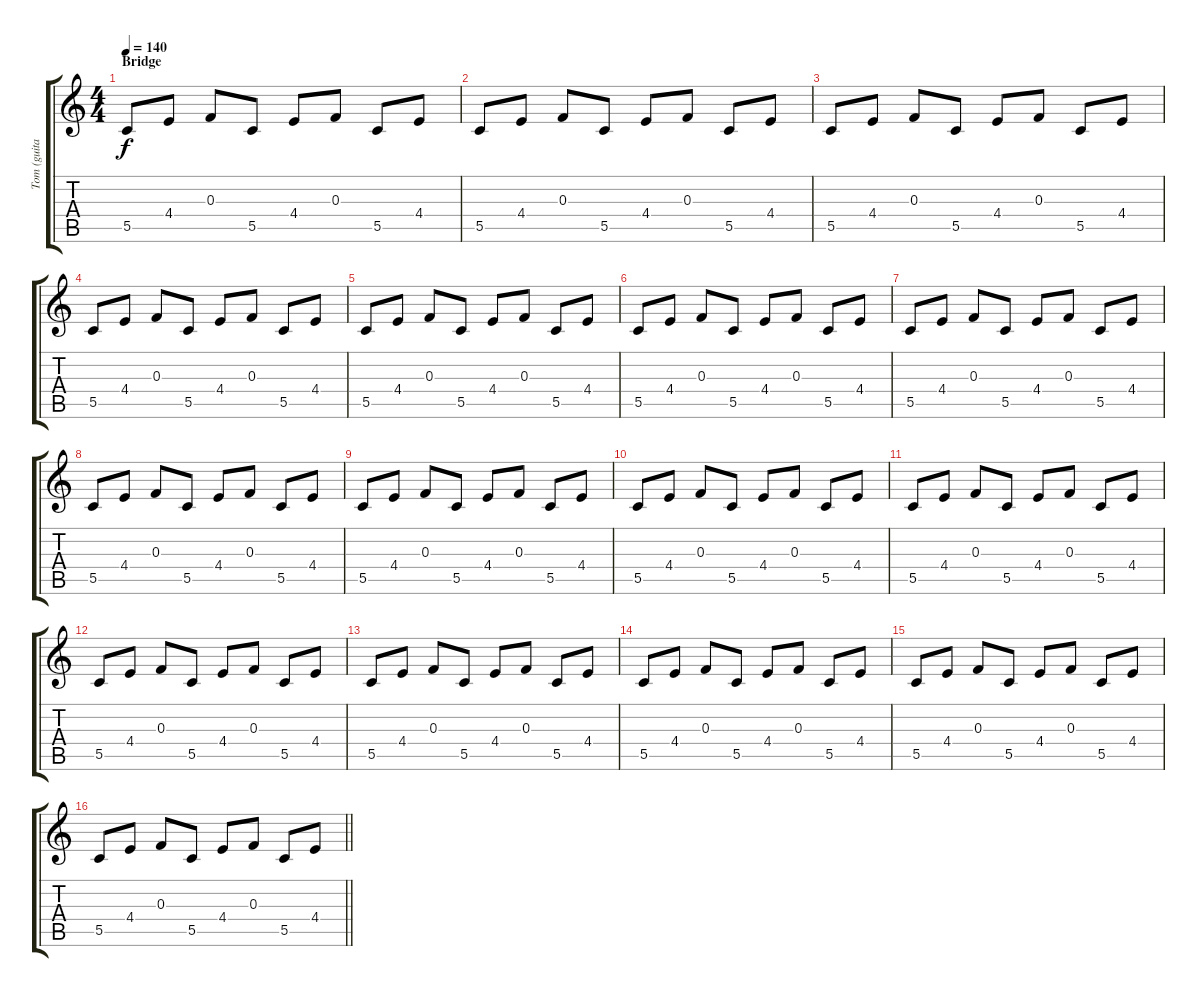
\track ("Tom (guitar)" "Tom (guita") {instrument electricguitarjazz}
\staff {score tabs}
\tuning (D4 A3 F3 C3 G2 D2) {hide}
\ts (4 4)
\section ("" "Bridge")
\tempo 140
\clef g2
\ks c
5.5.8{dy f volume 6 instrument electricguitarjazz} 4.4.8 0.3.8 5.5.8 4.4.8 0.3.8 5.5.8 4.4.8 |
5.5.8 4.4.8 0.3.8 5.5.8 4.4.8 0.3.8 5.5.8 4.4.8 |
5.5.8 4.4.8 0.3.8 5.5.8 4.4.8 0.3.8 5.5.8 4.4.8 |
5.5.8 4.4.8 0.3.8 5.5.8 4.4.8 0.3.8 5.5.8 4.4.8 |
5.5.8 4.4.8 0.3.8 5.5.8 4.4.8 0.3.8 5.5.8 4.4.8 |
5.5.8 4.4.8 0.3.8 5.5.8 4.4.8 0.3.8 5.5.8 4.4.8 |
5.5.8 4.4.8 0.3.8 5.5.8 4.4.8 0.3.8 5.5.8 4.4.8 |
5.5.8 4.4.8 0.3.8 5.5.8 4.4.8 0.3.8 5.5.8 4.4.8 |
5.5.8 4.4.8 0.3.8 5.5.8 4.4.8 0.3.8 5.5.8 4.4.8 |
5.5.8 4.4.8 0.3.8 5.5.8 4.4.8 0.3.8 5.5.8 4.4.8 |
5.5.8 4.4.8 0.3.8 5.5.8 4.4.8 0.3.8 5.5.8 4.4.8 |
5.5.8 4.4.8 0.3.8 5.5.8 4.4.8 0.3.8 5.5.8 4.4.8 |
5.5.8 4.4.8 0.3.8 5.5.8 4.4.8 0.3.8 5.5.8 4.4.8 |
5.5.8 4.4.8 0.3.8 5.5.8 4.4.8 0.3.8 5.5.8 4.4.8 |
5.5.8 4.4.8 0.3.8 5.5.8 4.4.8 0.3.8 5.5.8 4.4.8 |
\barLineRight lightlight
5.5.8 4.4.8 0.3.8 5.5.8 4.4.8 0.3.8 5.5.8 4.4.8
